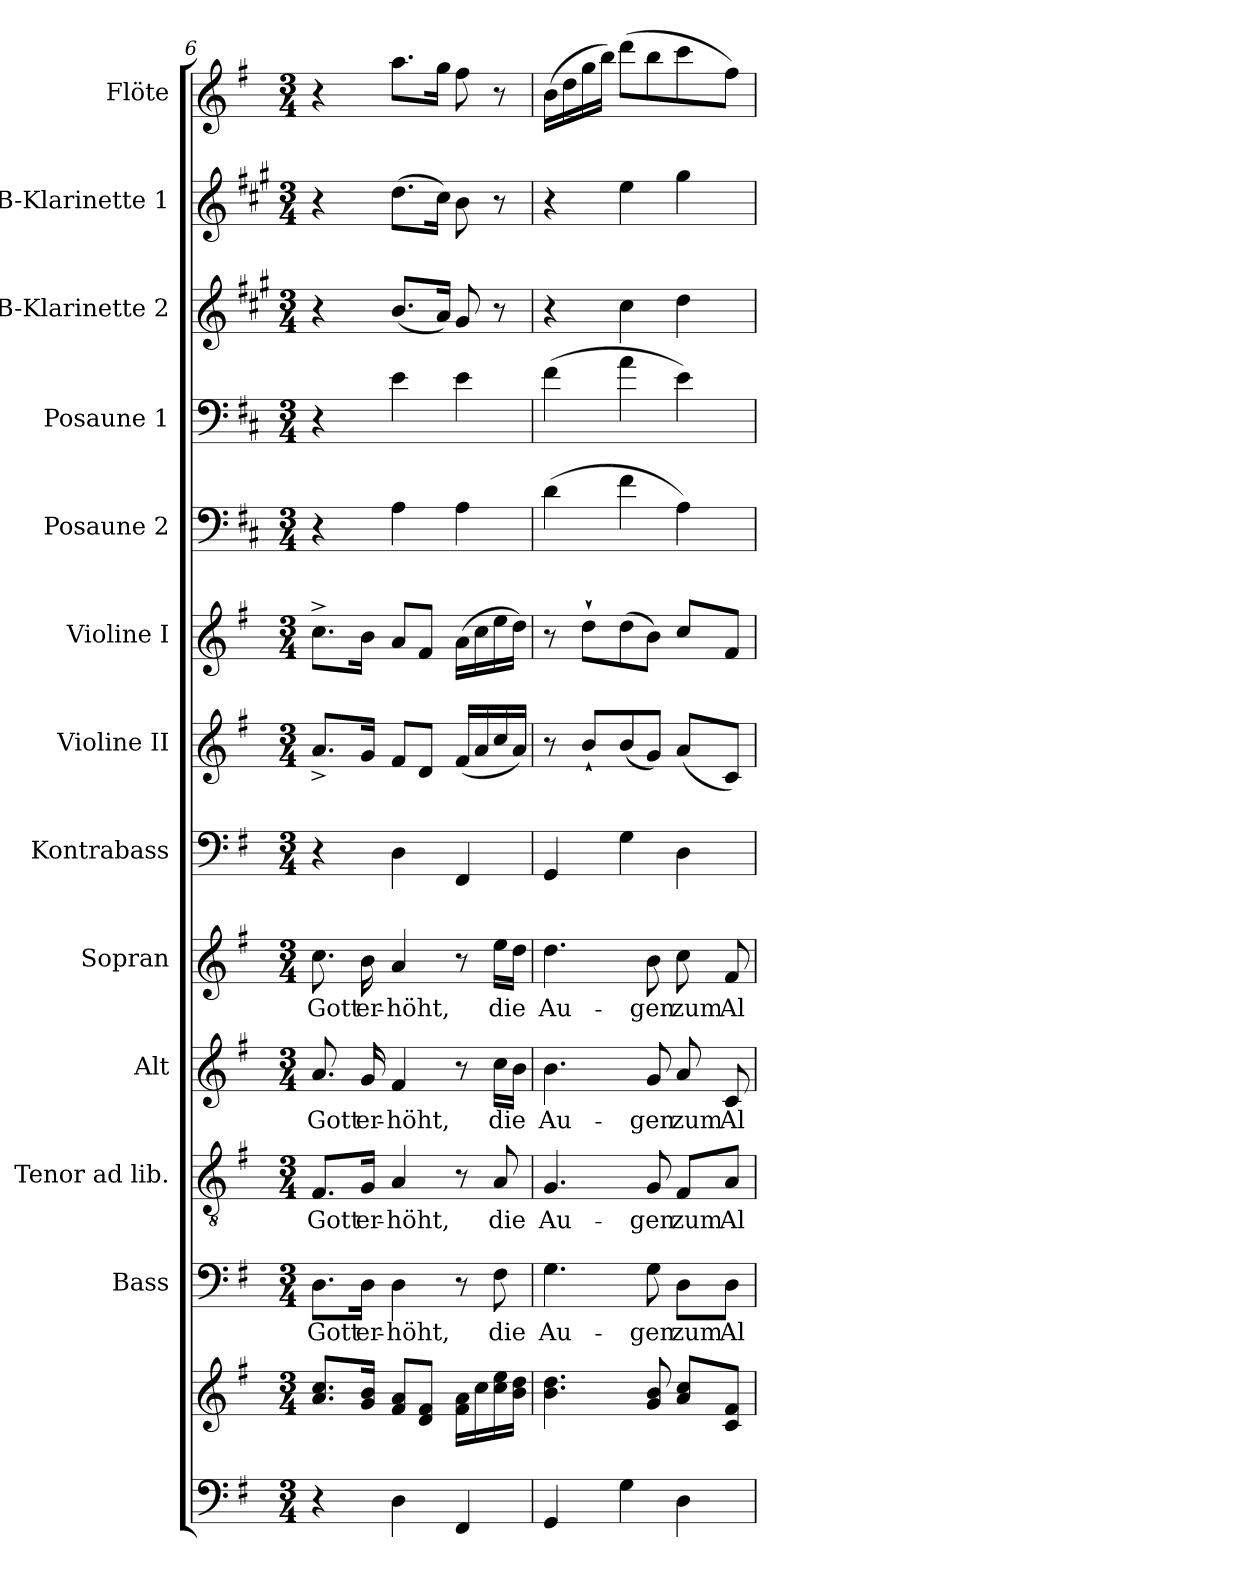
**kern	**kern	**kern	**text	**kern	**text	**kern	**text	**kern	**text	**kern	**kern	**kern	**kern	**kern	**kern	**kern	**kern
*part13	*part13	*part12	*part12	*part11	*part11	*part10	*part10	*part9	*part9	*part8	*part7	*part6	*part5	*part4	*part3	*part2	*part1
*staff14	*staff13	*staff12	*staff12	*staff11	*staff11	*staff10	*staff10	*staff9	*staff9	*staff8	*staff7	*staff6	*staff5	*staff4	*staff3	*staff2	*staff1
*	*	*I"Bass	*	*I"Tenor ad lib.	*	*I"Alt	*	*I"Sopran	*	*I"Kontrabass	*I"Violine II	*I"Violine I	*I"Posaune 2	*I"Posaune 1	*I"B-Klarinette 2	*I"B-Klarinette 1	*I"Flöte
*	*	*I'B.	*	*I'T.	*	*I'A.	*	*I'S.	*	*I'Kb.	*I'Vl. II	*I'Vl. I	*I'Pos 2	*I'Pos. 1	*I'B Kl. 2	*I'B Kl. 1	*I'Fl.
*clefF4	*clefG2	*clefF4	*	*clefGv2	*	*clefG2	*	*clefG2	*	*clefF4	*clefG2	*clefG2	*clefF4	*clefF4	*clefG2	*clefG2	*clefG2
*	*	*	*	*	*	*	*	*	*	*ITrd7c12	*	*	*ITrd4c7	*ITrd4c7	*ITrd1c2	*ITrd1c2	*
*k[f#]	*k[f#]	*k[f#]	*	*k[f#]	*	*k[f#]	*	*k[f#]	*	*k[f#]	*k[f#]	*k[f#]	*k[f#]	*k[f#]	*k[f#]	*k[f#]	*k[f#]
*G:	*G:	*G:	*	*G:	*	*G:	*	*G:	*	*G:	*G:	*G:	*G:	*G:	*G:	*G:	*G:
*M3/4	*M3/4	*M3/4	*	*M3/4	*	*M3/4	*	*M3/4	*	*M3/4	*M3/4	*M3/4	*M3/4	*M3/4	*M3/4	*M3/4	*M3/4
=6	=6	=6	=6	=6	=6	=6	=6	=6	=6	=6	=6	=6	=6	=6	=6	=6	=6
!	!	!	!LO:LY:b	!	!LO:LY:b	!	!LO:LY:b	!	!LO:LY:b	!	!	!	!	!	!	!	!
4r	8.a/ 8.cc/L	8.D\L	Gott	8.F#/L	Gott	8.a/	Gott	8.cc\	Gott	4r	8.a^</L	8.cc^>\L	4r	4r	4r	4r	4r
!	!	!	!LO:LY:b	!	!LO:LY:b	!	!LO:LY:b	!	!LO:LY:b	!	!	!	!	!	!	!	!
.	16g/ 16b/Jk	16D\Jk	er-	16G/Jk	er-	16g/	er-	16b\	er-	.	16g/Jk	16b\Jk	.	.	.	.	.
!	!	!	!LO:LY:b	!	!LO:LY:b	!	!LO:LY:b	!	!LO:LY:b	!	!	!	!	!	!	!	!
4D\	8f#/ 8a/L	4D\	-höht,	4A/	-höht,	4f#/	-höht,	4a/	-höht,	4DD\	8f#/L	8a/L	4D\	4A\	(<8.a/L	(>8.cc\L	8.aa\L
.	8d/ 8f#/J	.	.	.	.	.	.	.	.	.	8d/J	8f#/J	.	.	.	.	.
.	.	.	.	.	.	.	.	.	.	.	.	.	.	.	16g/Jk)	16b\Jk)	16gg\Jk
4FF#/	16f#\ 16a\LL	8r	.	8r	.	8r	.	8r	.	4FFF#/	(<16f#/LL	(>16a\LL	4D\	4A\	8f#/	8a\	8ff#\
.	16cc\	.	.	.	.	.	.	.	.	.	16a/	16cc\	.	.	.	.	.
!	!	!	!LO:LY:b	!	!LO:LY:b	!	!LO:LY:b	!	!LO:LY:b	!	!	!	!	!	!	!	!
.	16cc\ 16ee\	8F#\	die	8A/	die	16cc\LL	die	16ee\LL	die	.	16cc/	16ee\	.	.	8r	8r	8r
.	16b\ 16dd\JJ	.	.	.	.	16b\JJ	.	16dd\JJ	.	.	16a/JJ)	16dd\JJ)	.	.	.	.	.
=7	=7	=7	=7	=7	=7	=7	=7	=7	=7	=7	=7	=7	=7	=7	=7	=7	=7
!	!	!	!LO:LY:b	!	!LO:LY:b	!	!LO:LY:b	!	!LO:LY:b	!	!	!	!	!	!	!	!
4GG/	4.b\ 4.dd\	4.G\	Au-	4.G/	Au-	4.b\	Au-	4.dd\	Au-	4GGG/	8r	8r	(>4G\	(>4B\	4r	4r	(>16b\LL
.	.	.	.	.	.	.	.	.	.	.	.	.	.	.	.	.	16dd\
.	.	.	.	.	.	.	.	.	.	.	8b`</L	8dd`>\L	.	.	.	.	16gg\
.	.	.	.	.	.	.	.	.	.	.	.	.	.	.	.	.	16bb\JJ)
4G\	.	.	.	.	.	.	.	.	.	4GG\	(<8b/	(>8dd\	4B\	4d\	4b\	4dd\	(>8ddd\L
!	!	!	!LO:LY:b	!	!LO:LY:b	!	!LO:LY:b	!	!LO:LY:b	!	!	!	!	!	!	!	!
.	8g/ 8b/	8G\	-gen	8G/	-gen	8g/	-gen	8b\	-gen	.	8g/J)	8b\J)	.	.	.	.	8bb\
!	!	!	!LO:LY:b	!	!LO:LY:b	!	!LO:LY:b	!	!LO:LY:b	!	!	!	!	!	!	!	!
4D\	8a/ 8cc/L	8D\L	zum	8F#/L	zum	8a/	zum	8cc\	zum	4DD\	(<8a/L	8cc/L	4D\)	4A\)	4cc\	4ff#\	8ccc\
!	!	!	!LO:LY:b	!	!LO:LY:b	!	!LO:LY:b	!	!LO:LY:b	!	!	!	!	!	!	!	!
.	8c/ 8f#/J	8D\J	Al-	8A/J	Al-	8c/	Al-	8f#/	Al-	.	8c/J)	8f#/J	.	.	.	.	8ff#\J)
=	=	=	=	=	=	=	=	=	=	=	=	=	=	=	=	=	=
*-	*-	*-	*-	*-	*-	*-	*-	*-	*-	*-	*-	*-	*-	*-	*-	*-	*-
